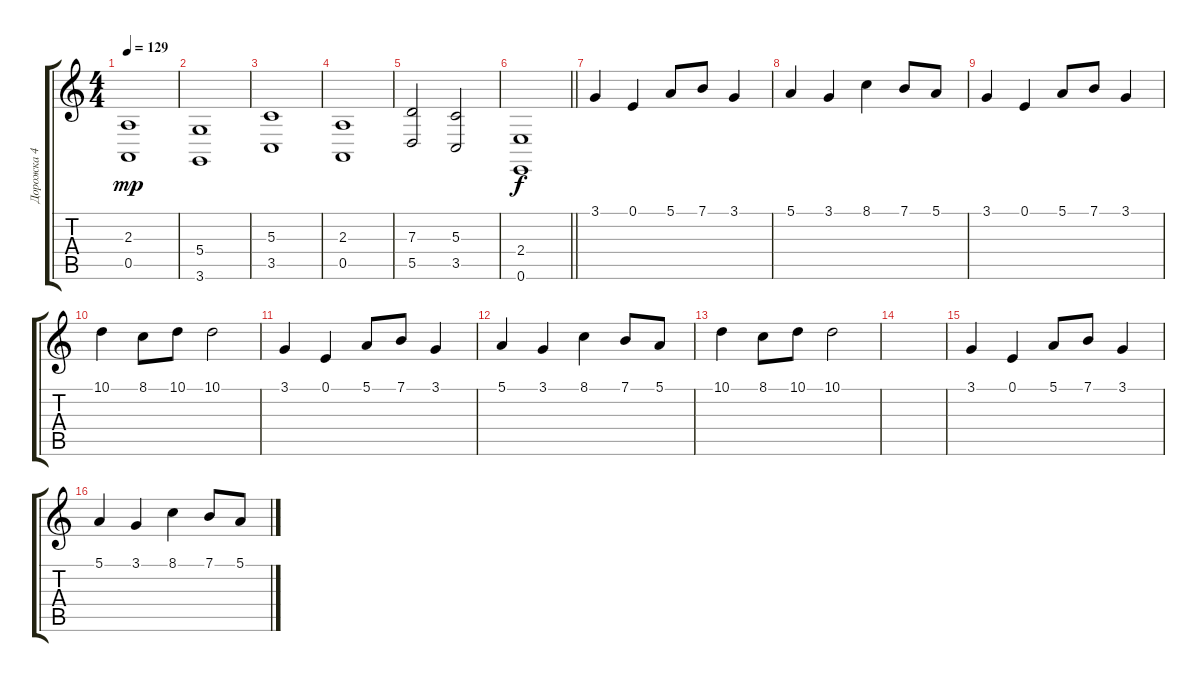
\track ("Дорожка 4" "Дорожка 4") {instrument lead5charang}
\staff {score tabs}
\tuning (E4 B3 G3 D3 A2 E2) {hide}
\ts (4 4)
\tempo 129
\clef g2
\ks c
(2.3 0.5).1{dy mp} |
(5.4 3.6).1 |
(5.3 3.5).1 |
(2.3 0.5).1 |
(7.3 5.5).2 (5.3 3.5).2 |
\barLineRight lightlight
(2.4 0.6).1{dy f} |
3.1.4{instrument lead5charang} 0.1.4 5.1.8 7.1.8 3.1.4 |
5.1.4 3.1.4 8.1.4 7.1.8 5.1.8 |
3.1.4{instrument lead5charang} 0.1.4 5.1.8 7.1.8 3.1.4 |
10.1.4 8.1.8 10.1.8 10.1.2 |
3.1.4{instrument lead5charang} 0.1.4 5.1.8 7.1.8 3.1.4 |
5.1.4 3.1.4 8.1.4 7.1.8 5.1.8 |
10.1.4 8.1.8 10.1.8 10.1.2 |
|
3.1.4{instrument lead5charang} 0.1.4 5.1.8 7.1.8 3.1.4 |
5.1.4 3.1.4 8.1.4 7.1.8 5.1.8
